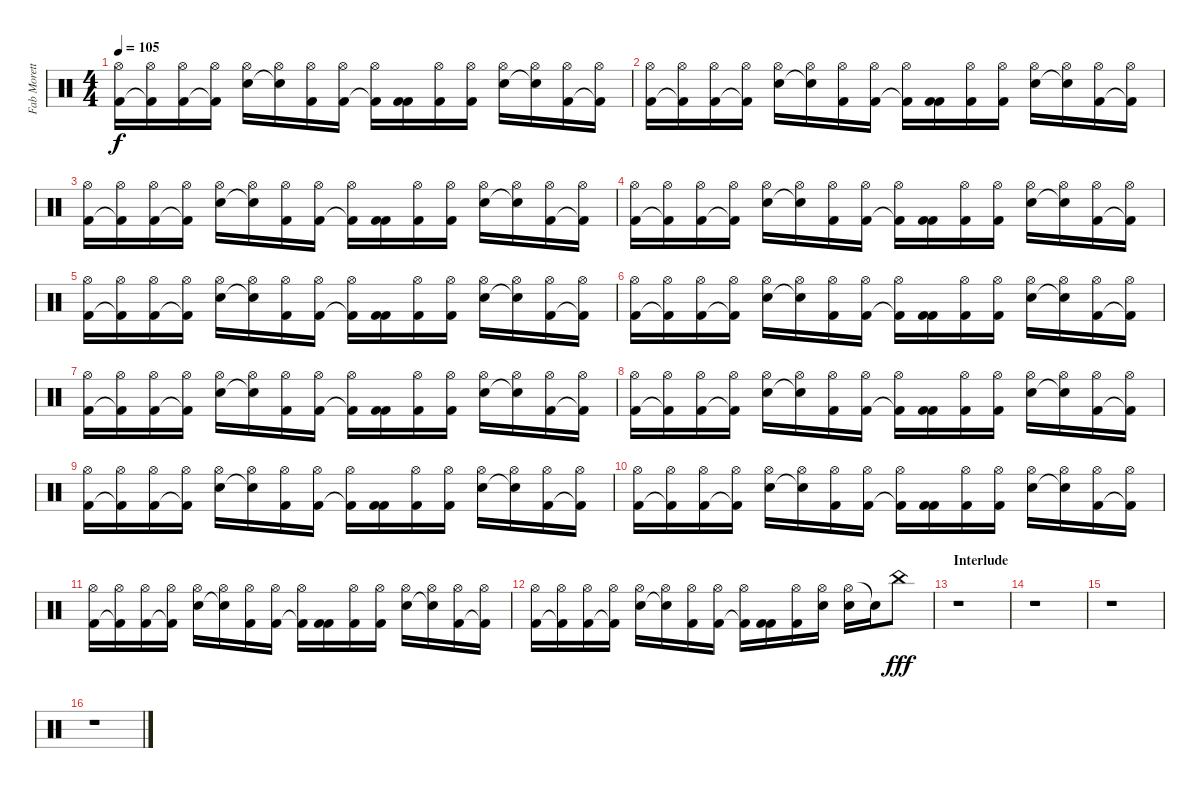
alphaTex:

\track ("Fab Moretti" "Fab Morett") {instrument percussion}
\staff {score}
\articulation defaults
\ts (4 4)
\tempo 105
\clef neutral
\ks c
("Hi-Hat (open)" "Kick (hit) 2").16{dy f} ("Hi-Hat (open)" "Kick (hit) 2"{t}).16 ("Hi-Hat (open)" "Kick (hit) 2").16 ("Hi-Hat (open)" "Kick (hit) 2"{t}).16 ("Hi-Hat (open)" "Snare (hit) 2").16 ("Hi-Hat (open)" "Snare (hit) 2"{t}).16 ("Hi-Hat (open)" "Kick (hit) 2").16 ("Hi-Hat (open)" "Kick (hit) 2").16 ("Hi-Hat (open)" "Kick (hit) 2"{t}).16 ("Kick (hit) 2" "Kick (hit) 2").16 ("Hi-Hat (open)" "Kick (hit) 2").16 ("Hi-Hat (open)" "Kick (hit) 2").16 ("Hi-Hat (open)" "Snare (hit) 2").16 ("Hi-Hat (open)" "Snare (hit) 2"{t}).16 ("Hi-Hat (open)" "Kick (hit) 2").16 ("Hi-Hat (open)" "Kick (hit) 2"{t}).16 |
("Hi-Hat (open)" "Kick (hit) 2").16 ("Hi-Hat (open)" "Kick (hit) 2"{t}).16 ("Hi-Hat (open)" "Kick (hit) 2").16 ("Hi-Hat (open)" "Kick (hit) 2"{t}).16 ("Hi-Hat (open)" "Snare (hit) 2").16 ("Hi-Hat (open)" "Snare (hit) 2"{t}).16 ("Hi-Hat (open)" "Kick (hit) 2").16 ("Hi-Hat (open)" "Kick (hit) 2").16 ("Hi-Hat (open)" "Kick (hit) 2"{t}).16 ("Kick (hit) 2" "Kick (hit) 2").16 ("Hi-Hat (open)" "Kick (hit) 2").16 ("Hi-Hat (open)" "Kick (hit) 2").16 ("Hi-Hat (open)" "Snare (hit) 2").16 ("Hi-Hat (open)" "Snare (hit) 2"{t}).16 ("Hi-Hat (open)" "Kick (hit) 2").16 ("Hi-Hat (open)" "Kick (hit) 2"{t}).16 |
("Hi-Hat (open)" "Kick (hit) 2").16 ("Hi-Hat (open)" "Kick (hit) 2"{t}).16 ("Hi-Hat (open)" "Kick (hit) 2").16 ("Hi-Hat (open)" "Kick (hit) 2"{t}).16 ("Hi-Hat (open)" "Snare (hit) 2").16 ("Hi-Hat (open)" "Snare (hit) 2"{t}).16 ("Hi-Hat (open)" "Kick (hit) 2").16 ("Hi-Hat (open)" "Kick (hit) 2").16 ("Hi-Hat (open)" "Kick (hit) 2"{t}).16 ("Kick (hit) 2" "Kick (hit) 2").16 ("Hi-Hat (open)" "Kick (hit) 2").16 ("Hi-Hat (open)" "Kick (hit) 2").16 ("Hi-Hat (open)" "Snare (hit) 2").16 ("Hi-Hat (open)" "Snare (hit) 2"{t}).16 ("Hi-Hat (open)" "Kick (hit) 2").16 ("Hi-Hat (open)" "Kick (hit) 2"{t}).16 |
("Hi-Hat (open)" "Kick (hit) 2").16 ("Hi-Hat (open)" "Kick (hit) 2"{t}).16 ("Hi-Hat (open)" "Kick (hit) 2").16 ("Hi-Hat (open)" "Kick (hit) 2"{t}).16 ("Hi-Hat (open)" "Snare (hit) 2").16 ("Hi-Hat (open)" "Snare (hit) 2"{t}).16 ("Hi-Hat (open)" "Kick (hit) 2").16 ("Hi-Hat (open)" "Kick (hit) 2").16 ("Hi-Hat (open)" "Kick (hit) 2"{t}).16 ("Kick (hit) 2" "Kick (hit) 2").16 ("Hi-Hat (open)" "Kick (hit) 2").16 ("Hi-Hat (open)" "Kick (hit) 2").16 ("Hi-Hat (open)" "Snare (hit) 2").16 ("Hi-Hat (open)" "Snare (hit) 2"{t}).16 ("Hi-Hat (open)" "Kick (hit) 2").16 ("Hi-Hat (open)" "Kick (hit) 2"{t}).16 |
("Hi-Hat (open)" "Kick (hit) 2").16 ("Hi-Hat (open)" "Kick (hit) 2"{t}).16 ("Hi-Hat (open)" "Kick (hit) 2").16 ("Hi-Hat (open)" "Kick (hit) 2"{t}).16 ("Hi-Hat (open)" "Snare (hit) 2").16 ("Hi-Hat (open)" "Snare (hit) 2"{t}).16 ("Hi-Hat (open)" "Kick (hit) 2").16 ("Hi-Hat (open)" "Kick (hit) 2").16 ("Hi-Hat (open)" "Kick (hit) 2"{t}).16 ("Kick (hit) 2" "Kick (hit) 2").16 ("Hi-Hat (open)" "Kick (hit) 2").16 ("Hi-Hat (open)" "Kick (hit) 2").16 ("Hi-Hat (open)" "Snare (hit) 2").16 ("Hi-Hat (open)" "Snare (hit) 2"{t}).16 ("Hi-Hat (open)" "Kick (hit) 2").16 ("Hi-Hat (open)" "Kick (hit) 2"{t}).16 |
("Hi-Hat (open)" "Kick (hit) 2").16 ("Hi-Hat (open)" "Kick (hit) 2"{t}).16 ("Hi-Hat (open)" "Kick (hit) 2").16 ("Hi-Hat (open)" "Kick (hit) 2"{t}).16 ("Hi-Hat (open)" "Snare (hit) 2").16 ("Hi-Hat (open)" "Snare (hit) 2"{t}).16 ("Hi-Hat (open)" "Kick (hit) 2").16 ("Hi-Hat (open)" "Kick (hit) 2").16 ("Hi-Hat (open)" "Kick (hit) 2"{t}).16 ("Kick (hit) 2" "Kick (hit) 2").16 ("Hi-Hat (open)" "Kick (hit) 2").16 ("Hi-Hat (open)" "Kick (hit) 2").16 ("Hi-Hat (open)" "Snare (hit) 2").16 ("Hi-Hat (open)" "Snare (hit) 2"{t}).16 ("Hi-Hat (open)" "Kick (hit) 2").16 ("Hi-Hat (open)" "Kick (hit) 2"{t}).16 |
("Hi-Hat (open)" "Kick (hit) 2").16 ("Hi-Hat (open)" "Kick (hit) 2"{t}).16 ("Hi-Hat (open)" "Kick (hit) 2").16 ("Hi-Hat (open)" "Kick (hit) 2"{t}).16 ("Hi-Hat (open)" "Snare (hit) 2").16 ("Hi-Hat (open)" "Snare (hit) 2"{t}).16 ("Hi-Hat (open)" "Kick (hit) 2").16 ("Hi-Hat (open)" "Kick (hit) 2").16 ("Hi-Hat (open)" "Kick (hit) 2"{t}).16 ("Kick (hit) 2" "Kick (hit) 2").16 ("Hi-Hat (open)" "Kick (hit) 2").16 ("Hi-Hat (open)" "Kick (hit) 2").16 ("Hi-Hat (open)" "Snare (hit) 2").16 ("Hi-Hat (open)" "Snare (hit) 2"{t}).16 ("Hi-Hat (open)" "Kick (hit) 2").16 ("Hi-Hat (open)" "Kick (hit) 2"{t}).16 |
("Hi-Hat (open)" "Kick (hit) 2").16 ("Hi-Hat (open)" "Kick (hit) 2"{t}).16 ("Hi-Hat (open)" "Kick (hit) 2").16 ("Hi-Hat (open)" "Kick (hit) 2"{t}).16 ("Hi-Hat (open)" "Snare (hit) 2").16 ("Hi-Hat (open)" "Snare (hit) 2"{t}).16 ("Hi-Hat (open)" "Kick (hit) 2").16 ("Hi-Hat (open)" "Kick (hit) 2").16 ("Hi-Hat (open)" "Kick (hit) 2"{t}).16 ("Kick (hit) 2" "Kick (hit) 2").16 ("Hi-Hat (open)" "Kick (hit) 2").16 ("Hi-Hat (open)" "Kick (hit) 2").16 ("Hi-Hat (open)" "Snare (hit) 2").16 ("Hi-Hat (open)" "Snare (hit) 2"{t}).16 ("Hi-Hat (open)" "Kick (hit) 2").16 ("Hi-Hat (open)" "Kick (hit) 2"{t}).16 |
("Hi-Hat (open)" "Kick (hit) 2").16 ("Hi-Hat (open)" "Kick (hit) 2"{t}).16 ("Hi-Hat (open)" "Kick (hit) 2").16 ("Hi-Hat (open)" "Kick (hit) 2"{t}).16 ("Hi-Hat (open)" "Snare (hit) 2").16 ("Hi-Hat (open)" "Snare (hit) 2"{t}).16 ("Hi-Hat (open)" "Kick (hit) 2").16 ("Hi-Hat (open)" "Kick (hit) 2").16 ("Hi-Hat (open)" "Kick (hit) 2"{t}).16 ("Kick (hit) 2" "Kick (hit) 2").16 ("Hi-Hat (open)" "Kick (hit) 2").16 ("Hi-Hat (open)" "Kick (hit) 2").16 ("Hi-Hat (open)" "Snare (hit) 2").16 ("Hi-Hat (open)" "Snare (hit) 2"{t}).16 ("Hi-Hat (open)" "Kick (hit) 2").16 ("Hi-Hat (open)" "Kick (hit) 2"{t}).16 |
("Hi-Hat (open)" "Kick (hit) 2").16 ("Hi-Hat (open)" "Kick (hit) 2"{t}).16 ("Hi-Hat (open)" "Kick (hit) 2").16 ("Hi-Hat (open)" "Kick (hit) 2"{t}).16 ("Hi-Hat (open)" "Snare (hit) 2").16 ("Hi-Hat (open)" "Snare (hit) 2"{t}).16 ("Hi-Hat (open)" "Kick (hit) 2").16 ("Hi-Hat (open)" "Kick (hit) 2").16 ("Hi-Hat (open)" "Kick (hit) 2"{t}).16 ("Kick (hit) 2" "Kick (hit) 2").16 ("Hi-Hat (open)" "Kick (hit) 2").16 ("Hi-Hat (open)" "Kick (hit) 2").16 ("Hi-Hat (open)" "Snare (hit) 2").16 ("Hi-Hat (open)" "Snare (hit) 2"{t}).16 ("Hi-Hat (open)" "Kick (hit) 2").16 ("Hi-Hat (open)" "Kick (hit) 2"{t}).16 |
("Hi-Hat (open)" "Kick (hit) 2").16 ("Hi-Hat (open)" "Kick (hit) 2"{t}).16 ("Hi-Hat (open)" "Kick (hit) 2").16 ("Hi-Hat (open)" "Kick (hit) 2"{t}).16 ("Hi-Hat (open)" "Snare (hit) 2").16 ("Hi-Hat (open)" "Snare (hit) 2"{t}).16 ("Hi-Hat (open)" "Kick (hit) 2").16 ("Hi-Hat (open)" "Kick (hit) 2").16 ("Hi-Hat (open)" "Kick (hit) 2"{t}).16 ("Kick (hit) 2" "Kick (hit) 2").16 ("Hi-Hat (open)" "Kick (hit) 2").16 ("Hi-Hat (open)" "Kick (hit) 2").16 ("Hi-Hat (open)" "Snare (hit) 2").16 ("Hi-Hat (open)" "Snare (hit) 2"{t}).16 ("Hi-Hat (open)" "Kick (hit) 2").16 ("Hi-Hat (open)" "Kick (hit) 2"{t}).16 |
("Hi-Hat (open)" "Kick (hit) 2").16 ("Hi-Hat (open)" "Kick (hit) 2"{t}).16 ("Hi-Hat (open)" "Kick (hit) 2").16 ("Hi-Hat (open)" "Kick (hit) 2"{t}).16 ("Hi-Hat (open)" "Snare (hit) 2").16 ("Hi-Hat (open)" "Snare (hit) 2"{t}).16 ("Hi-Hat (open)" "Kick (hit) 2").16 ("Hi-Hat (open)" "Kick (hit) 2").16 ("Hi-Hat (open)" "Kick (hit) 2"{t}).16 ("Kick (hit) 2" "Kick (hit) 2").16 ("Hi-Hat (open)" "Kick (hit) 2").16 ("Hi-Hat (open)" "Snare (hit) 2").16 ("Hi-Hat (open)" "Snare (hit) 2").16 "Snare (hit) 2"{t}.16 "China (hit)".8{dy fff} |
\section ("" "Interlude")
r.1 |
r.1 |
r.1 |
r.1
